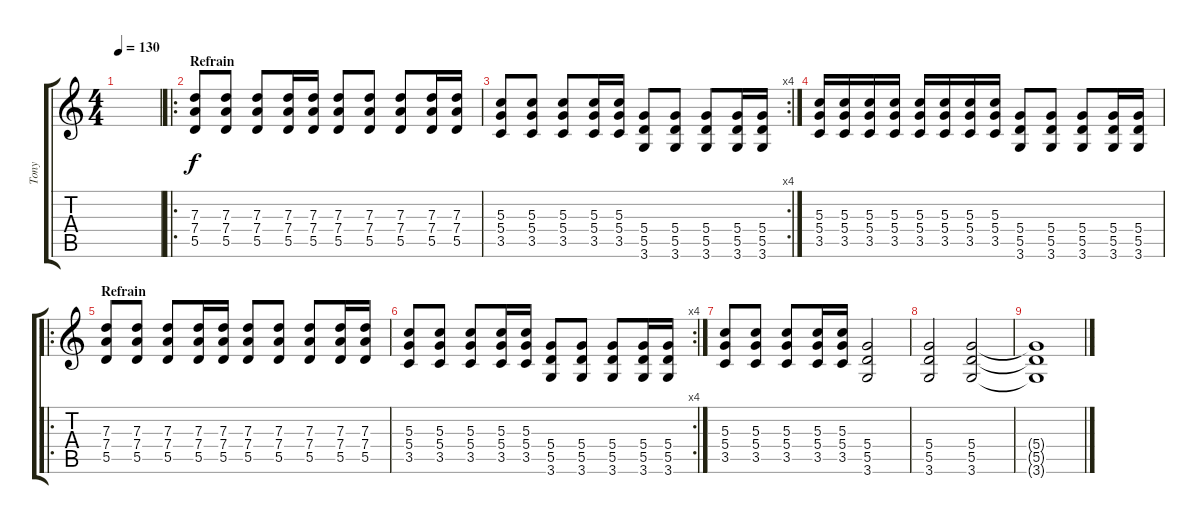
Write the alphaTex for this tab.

\track ("Tony" "Tony") {instrument distortionguitar}
\staff {score tabs}
\tuning (E4 B3 G3 D3 A2 E2) {hide}
\ts (4 4)
\tempo 130
\clef g2
\ks c
|
\ro
\section ("" "Refrain")
(7.3 7.4 5.5).8 (7.3 7.4 5.5).8 (7.3 7.4 5.5).8 (7.3 7.4 5.5).16 (7.3 7.4 5.5).16 (7.3 7.4 5.5).8 (7.3 7.4 5.5).8 (7.3 7.4 5.5).8 (7.3 7.4 5.5).16 (7.3 7.4 5.5).16 |
\rc 4
(5.3 5.4 3.5).8 (5.3 5.4 3.5).8 (5.3 5.4 3.5).8 (5.3 5.4 3.5).16 (5.3 5.4 3.5).16 (5.4 5.5 3.6).8 (5.4 5.5 3.6).8 (5.4 5.5 3.6).8 (5.4 5.5 3.6).16 (5.4 5.5 3.6).16 |
(5.3 5.4 3.5).16 (5.3 5.4 3.5).16 (5.3 5.4 3.5).16 (5.3 5.4 3.5).16 (5.3 5.4 3.5).16 (5.3 5.4 3.5).16 (5.3 5.4 3.5).16 (5.3 5.4 3.5).16 (5.4 5.5 3.6).8 (5.4 5.5 3.6).8 (5.4 5.5 3.6).8 (5.4 5.5 3.6).16 (5.4 5.5 3.6).16 |
\ro
\section ("" "Refrain")
(7.3 7.4 5.5).8 (7.3 7.4 5.5).8 (7.3 7.4 5.5).8 (7.3 7.4 5.5).16 (7.3 7.4 5.5).16 (7.3 7.4 5.5).8 (7.3 7.4 5.5).8 (7.3 7.4 5.5).8 (7.3 7.4 5.5).16 (7.3 7.4 5.5).16 |
\rc 4
(5.3 5.4 3.5).8 (5.3 5.4 3.5).8 (5.3 5.4 3.5).8 (5.3 5.4 3.5).16 (5.3 5.4 3.5).16 (5.4 5.5 3.6).8 (5.4 5.5 3.6).8 (5.4 5.5 3.6).8 (5.4 5.5 3.6).16 (5.4 5.5 3.6).16 |
(5.3 5.4 3.5).8 (5.3 5.4 3.5).8 (5.3 5.4 3.5).8 (5.3 5.4 3.5).16 (5.3 5.4 3.5).16 (5.4 5.5 3.6).2 |
(5.4 5.5 3.6).2 (5.4 5.5 3.6).2 |
(5.4{t} 5.5{t} 3.6{t}).1
